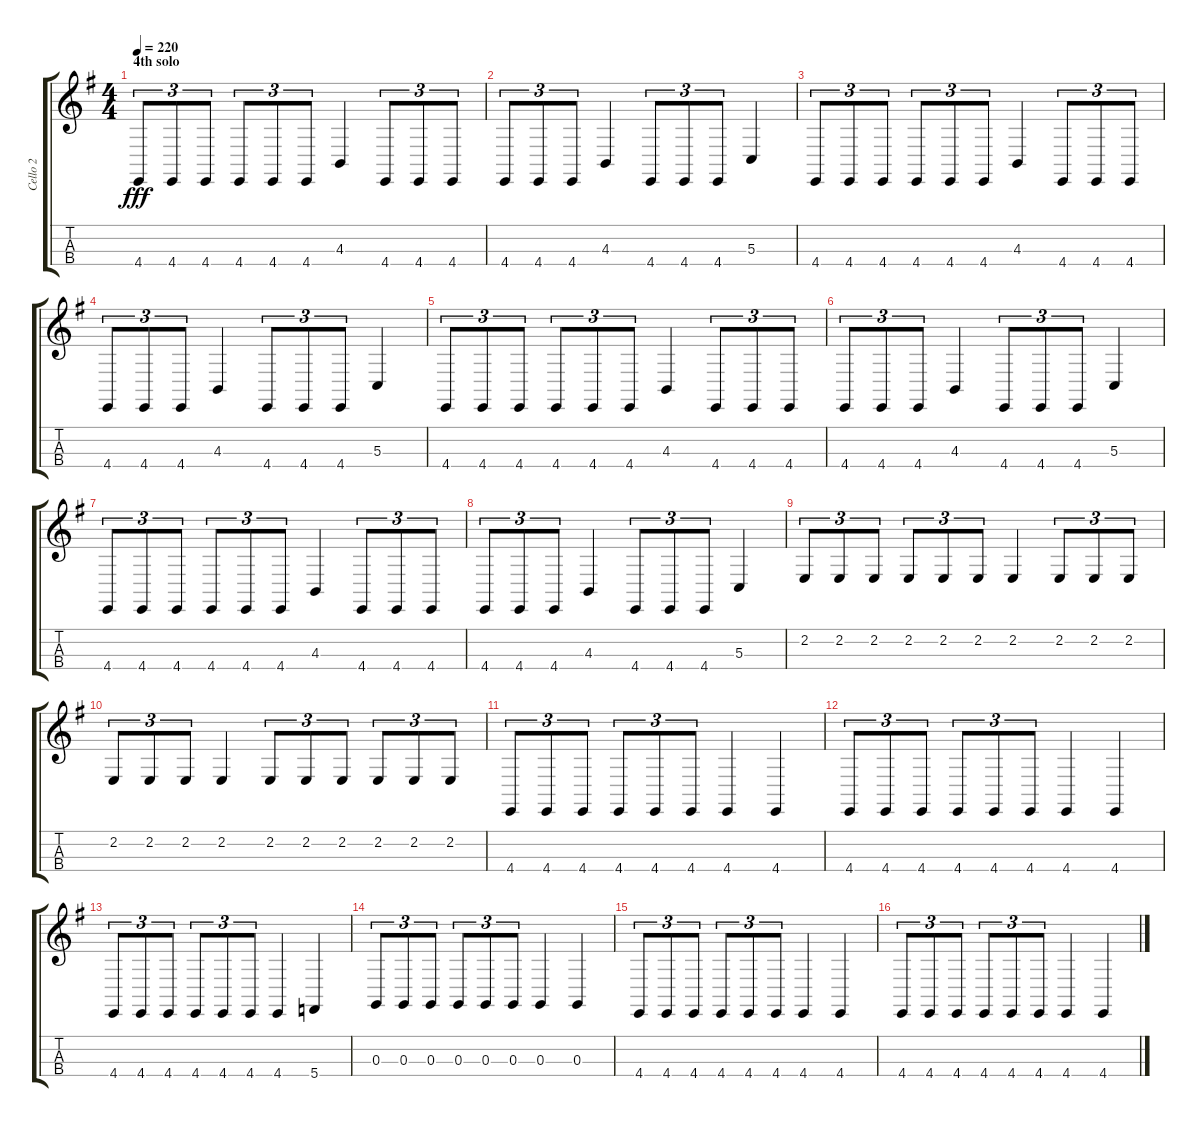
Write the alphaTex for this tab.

\track ("Cello 2" "Cello 2") {instrument cello}
\staff {score tabs}
\tuning (A3 D3 G2 C2) {hide}
\ts (4 4)
\section ("" "4th solo")
\tempo 220
\clef g2
\ks g
4.4.8{tu (3 2) dy fff} 4.4.8{tu (3 2)} 4.4.8{tu (3 2)} 4.4.8{tu (3 2)} 4.4.8{tu (3 2)} 4.4.8{tu (3 2)} 4.3.4 4.4.8{tu (3 2)} 4.4.8{tu (3 2)} 4.4.8{tu (3 2)} |
4.4.8{tu (3 2)} 4.4.8{tu (3 2)} 4.4.8{tu (3 2)} 4.3.4 4.4.8{tu (3 2)} 4.4.8{tu (3 2)} 4.4.8{tu (3 2)} 5.3.4 |
4.4.8{tu (3 2)} 4.4.8{tu (3 2)} 4.4.8{tu (3 2)} 4.4.8{tu (3 2)} 4.4.8{tu (3 2)} 4.4.8{tu (3 2)} 4.3.4 4.4.8{tu (3 2)} 4.4.8{tu (3 2)} 4.4.8{tu (3 2)} |
4.4.8{tu (3 2)} 4.4.8{tu (3 2)} 4.4.8{tu (3 2)} 4.3.4 4.4.8{tu (3 2)} 4.4.8{tu (3 2)} 4.4.8{tu (3 2)} 5.3.4 |
4.4.8{tu (3 2)} 4.4.8{tu (3 2)} 4.4.8{tu (3 2)} 4.4.8{tu (3 2)} 4.4.8{tu (3 2)} 4.4.8{tu (3 2)} 4.3.4 4.4.8{tu (3 2)} 4.4.8{tu (3 2)} 4.4.8{tu (3 2)} |
4.4.8{tu (3 2)} 4.4.8{tu (3 2)} 4.4.8{tu (3 2)} 4.3.4 4.4.8{tu (3 2)} 4.4.8{tu (3 2)} 4.4.8{tu (3 2)} 5.3.4 |
4.4.8{tu (3 2)} 4.4.8{tu (3 2)} 4.4.8{tu (3 2)} 4.4.8{tu (3 2)} 4.4.8{tu (3 2)} 4.4.8{tu (3 2)} 4.3.4 4.4.8{tu (3 2)} 4.4.8{tu (3 2)} 4.4.8{tu (3 2)} |
4.4.8{tu (3 2)} 4.4.8{tu (3 2)} 4.4.8{tu (3 2)} 4.3.4 4.4.8{tu (3 2)} 4.4.8{tu (3 2)} 4.4.8{tu (3 2)} 5.3.4 |
2.2.8{tu (3 2)} 2.2.8{tu (3 2)} 2.2.8{tu (3 2)} 2.2.8{tu (3 2)} 2.2.8{tu (3 2)} 2.2.8{tu (3 2)} 2.2.4 2.2.8{tu (3 2)} 2.2.8{tu (3 2)} 2.2.8{tu (3 2)} |
2.2.8{tu (3 2)} 2.2.8{tu (3 2)} 2.2.8{tu (3 2)} 2.2.4 2.2.8{tu (3 2)} 2.2.8{tu (3 2)} 2.2.8{tu (3 2)} 2.2.8{tu (3 2)} 2.2.8{tu (3 2)} 2.2.8{tu (3 2)} |
4.4.8{tu (3 2)} 4.4.8{tu (3 2)} 4.4.8{tu (3 2)} 4.4.8{tu (3 2)} 4.4.8{tu (3 2)} 4.4.8{tu (3 2)} 4.4.4 4.4.4 |
4.4.8{tu (3 2)} 4.4.8{tu (3 2)} 4.4.8{tu (3 2)} 4.4.8{tu (3 2)} 4.4.8{tu (3 2)} 4.4.8{tu (3 2)} 4.4.4 4.4.4 |
4.4.8{tu (3 2)} 4.4.8{tu (3 2)} 4.4.8{tu (3 2)} 4.4.8{tu (3 2)} 4.4.8{tu (3 2)} 4.4.8{tu (3 2)} 4.4.4 5.4.4 |
0.3.8{tu (3 2)} 0.3.8{tu (3 2)} 0.3.8{tu (3 2)} 0.3.8{tu (3 2)} 0.3.8{tu (3 2)} 0.3.8{tu (3 2)} 0.3.4 0.3.4 |
4.4.8{tu (3 2)} 4.4.8{tu (3 2)} 4.4.8{tu (3 2)} 4.4.8{tu (3 2)} 4.4.8{tu (3 2)} 4.4.8{tu (3 2)} 4.4.4 4.4.4 |
4.4.8{tu (3 2)} 4.4.8{tu (3 2)} 4.4.8{tu (3 2)} 4.4.8{tu (3 2)} 4.4.8{tu (3 2)} 4.4.8{tu (3 2)} 4.4.4 4.4.4
